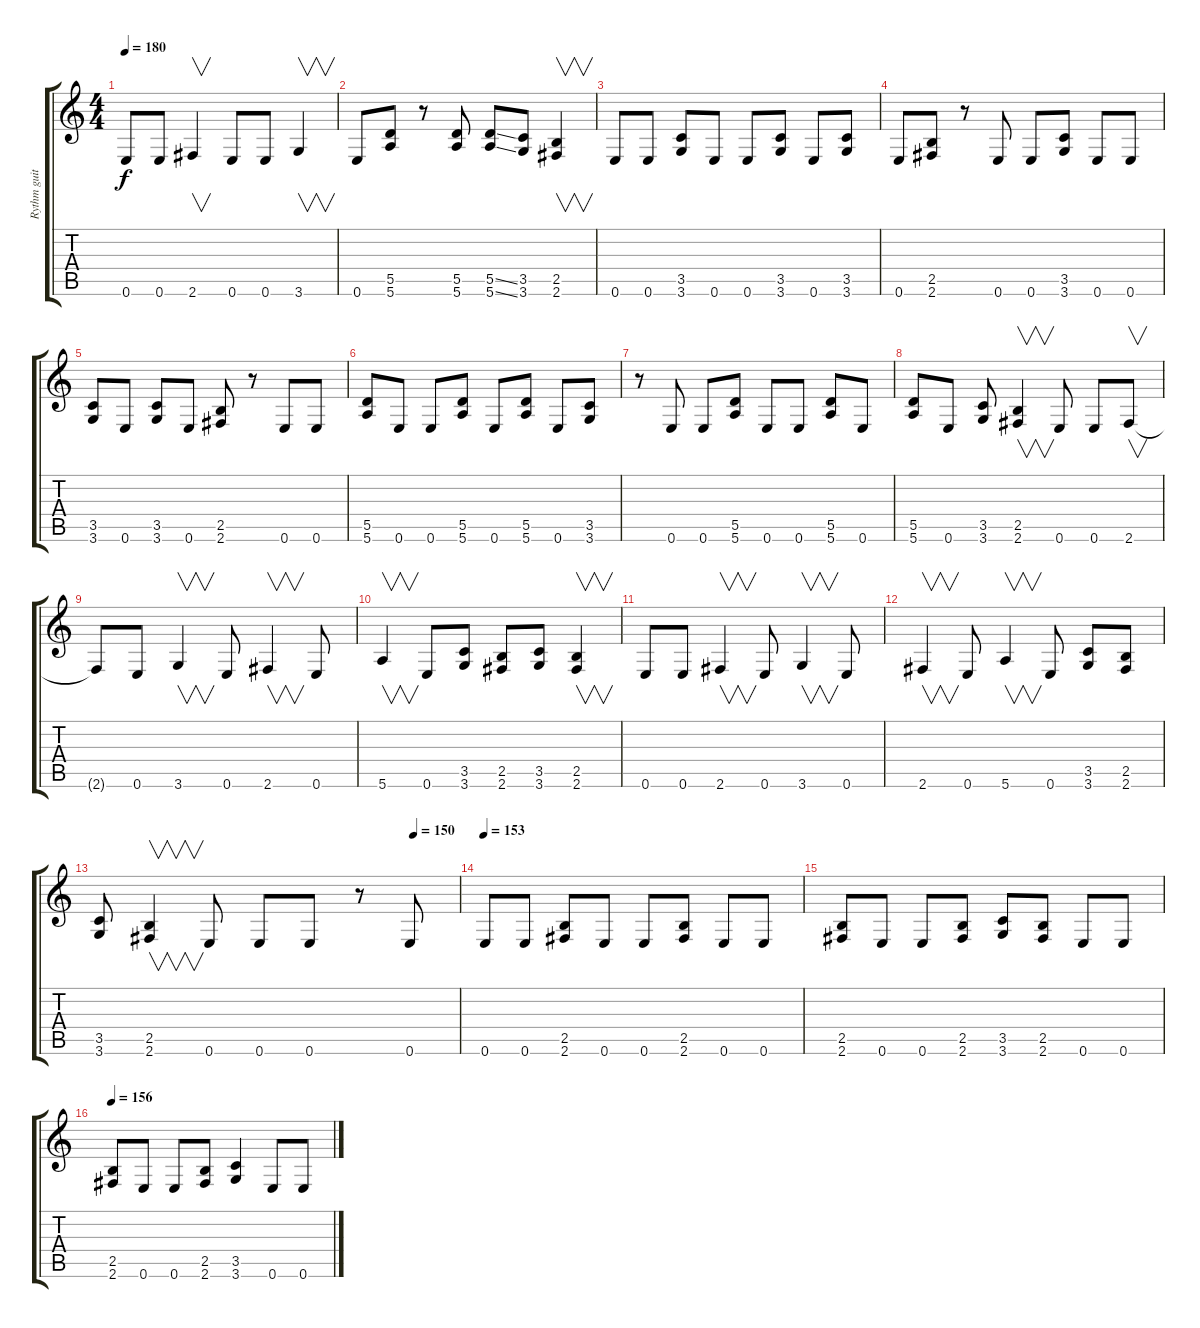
\track ("Rythm guitar" "Rythm guit") {instrument distortionguitar}
\staff {score tabs}
\tuning (E4 B3 G3 D3 A2 E2) {hide}
\ts (4 4)
\tempo 180
\clef g2
\ks c
0.6.8{dy f} 0.6.8 2.6.4{v} 0.6.8 0.6.8 3.6.4{v} |
0.6.8 (5.5 5.6).8 r.8 (5.5 5.6).8 (5.5{ss} 5.6{ss}).8 (3.5 3.6).8 (2.5 2.6).4{v} |
0.6.8 0.6.8 (3.5 3.6).8 0.6.8 0.6.8 (3.5 3.6).8 0.6.8 (3.5 3.6).8 |
0.6.8 (2.5 2.6).8 r.8 0.6.8 0.6.8 (3.5 3.6).8 0.6.8 0.6.8 |
(3.5 3.6).8 0.6.8 (3.5 3.6).8 0.6.8 (2.5 2.6).8 r.8 0.6.8 0.6.8 |
(5.5 5.6).8 0.6.8 0.6.8 (5.5 5.6).8 0.6.8 (5.5 5.6).8 0.6.8 (3.5 3.6).8 |
r.8 0.6.8 0.6.8 (5.5 5.6).8 0.6.8 0.6.8 (5.5 5.6).8 0.6.8 |
(5.5 5.6).8 0.6.8 (3.5 3.6).8 (2.5 2.6).4{v} 0.6.8 0.6.8 2.6.8{v} |
2.6{t}.8 0.6.8 3.6.4{v} 0.6.8 2.6.4{v} 0.6.8 |
5.6.4{v} 0.6.8 (3.5 3.6).8 (2.5 2.6).8 (3.5 3.6).8 (2.5 2.6).4{v} |
0.6.8 0.6.8 2.6.4{v} 0.6.8 3.6.4{v} 0.6.8 |
2.6.4{v} 0.6.8 5.6.4{v} 0.6.8 (3.5 3.6).8 (2.5 2.6).8 |
\tempo (150 0.875)
(3.5 3.6).8 (2.5 2.6).4{v} 0.6.8 0.6.8 0.6.8 r.8 0.6.8 |
\tempo 153
0.6.8 0.6.8 (2.5 2.6).8 0.6.8 0.6.8 (2.5 2.6).8 0.6.8 0.6.8 |
(2.5 2.6).8 0.6.8 0.6.8 (2.5 2.6).8 (3.5 3.6).8 (2.5 2.6).8 0.6.8 0.6.8 |
\tempo 156
(2.5 2.6).8 0.6.8 0.6.8 (2.5 2.6).8 (3.5 3.6).4 0.6.8 0.6.8
